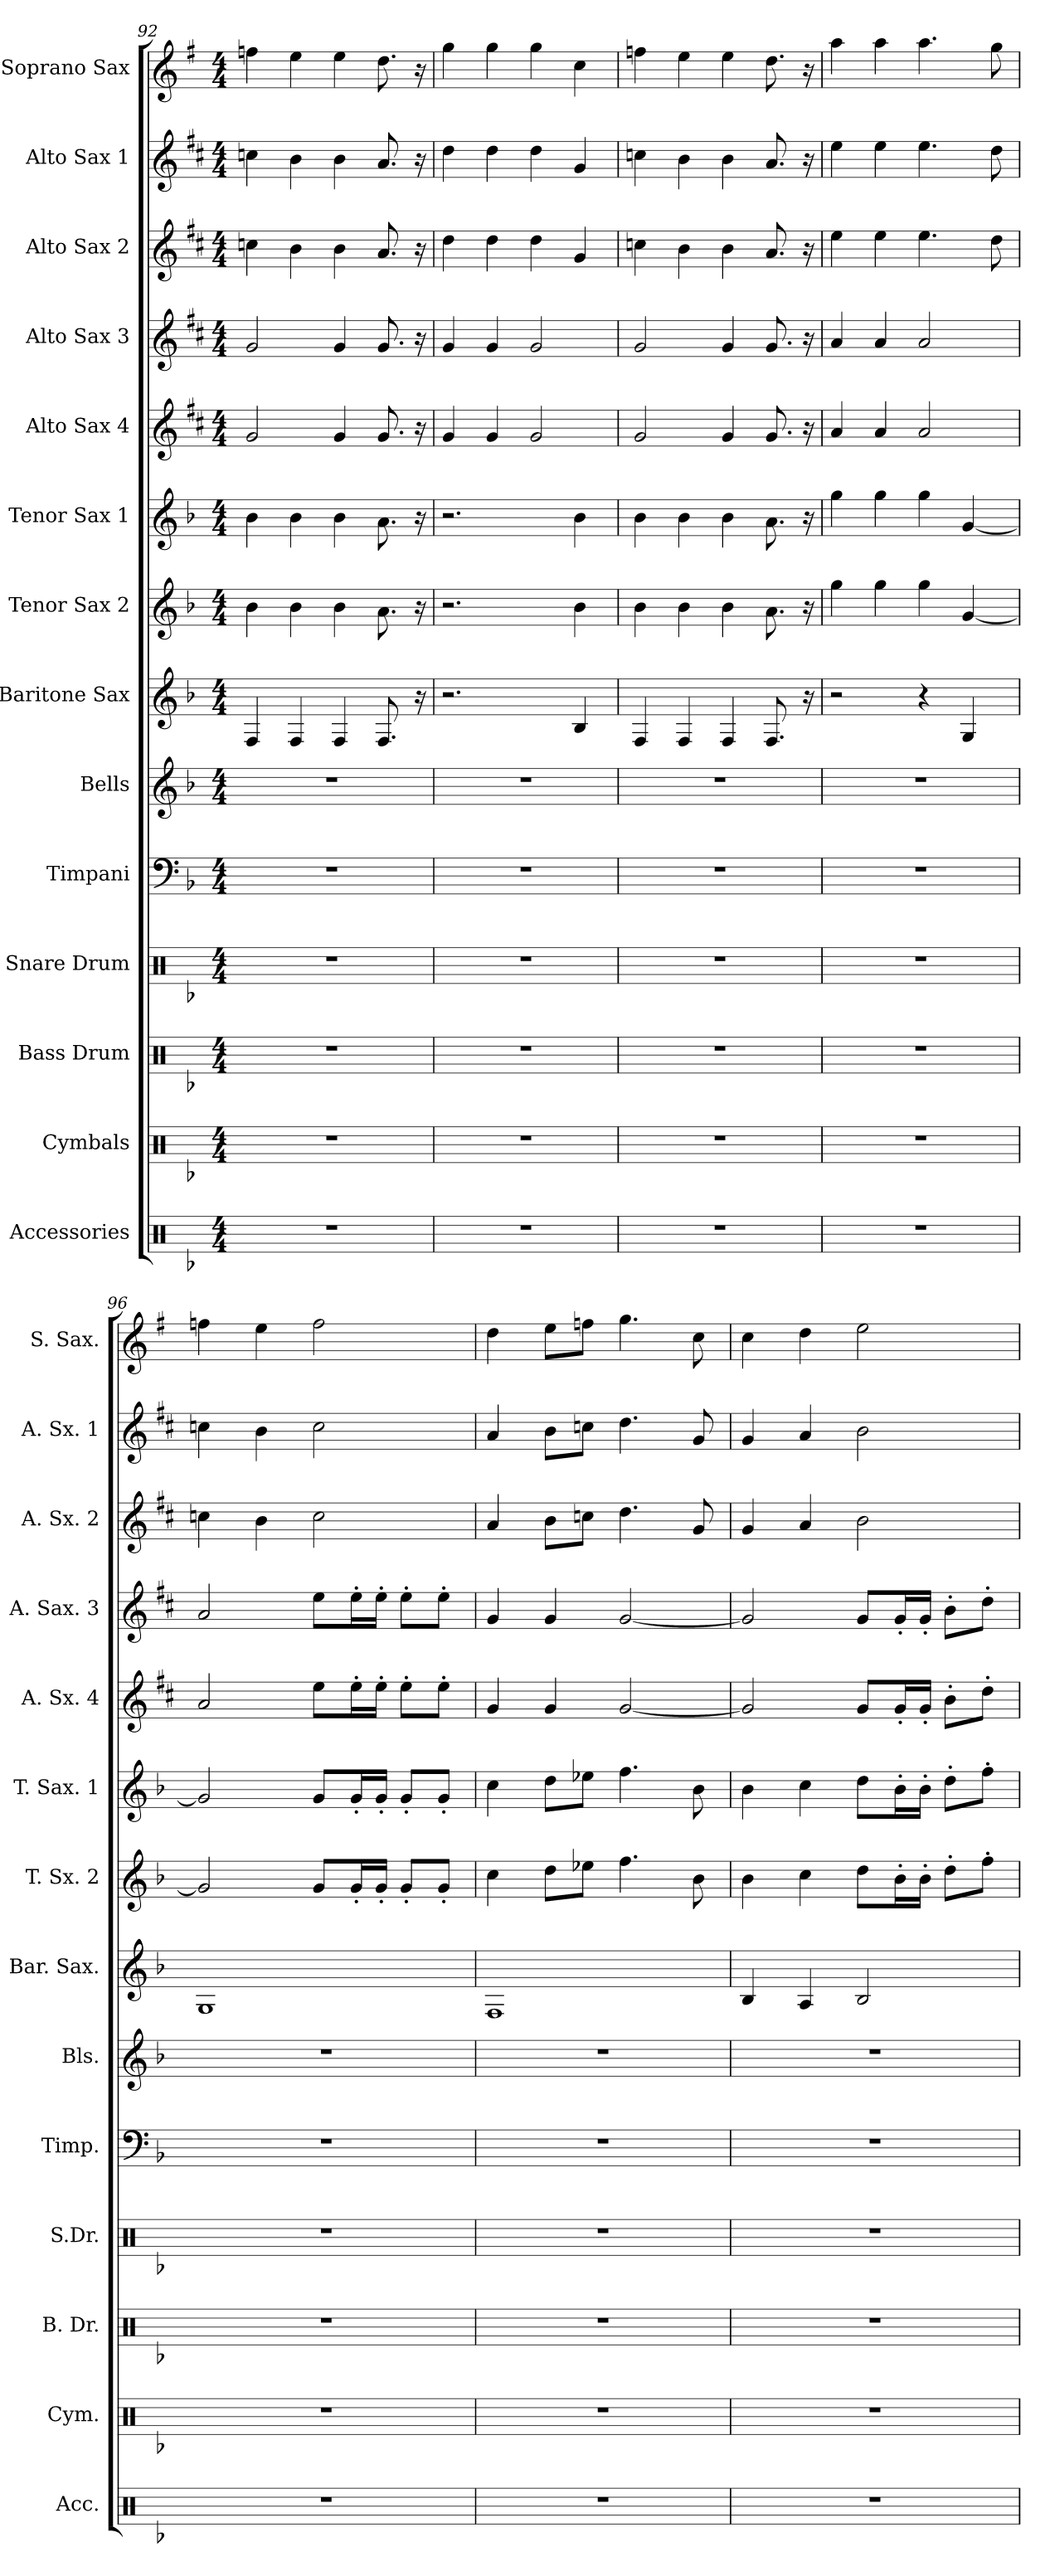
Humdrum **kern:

**kern	**kern	**kern	**kern	**kern	**kern	**kern	**kern	**kern	**kern	**kern	**kern	**kern	**kern
*part14	*part13	*part12	*part11	*part10	*part9	*part8	*part7	*part6	*part5	*part4	*part3	*part2	*part1
*staff14	*staff13	*staff12	*staff11	*staff10	*staff9	*staff8	*staff7	*staff6	*staff5	*staff4	*staff3	*staff2	*staff1
*I"Accessories	*I"Cymbals	*I"Bass Drum	*I"Snare Drum	*I"Timpani	*I"Bells	*I"Baritone Sax	*I"Tenor Sax 2	*I"Tenor Sax 1	*I"Alto Sax 4	*I"Alto Sax  3	*I"Alto Sax 2	*I"Alto Sax 1	*I"Soprano Sax
*I'Acc.	*I'Cym.	*I'B. Dr.	*I'S.Dr.	*I'Timp.	*I'Bls.	*I'Bar. Sax.	*I'T. Sx. 2	*I'T. Sax. 1	*I'A. Sx. 4	*I'A. Sax. 3	*I'A. Sx. 2	*I'A. Sx. 1	*I'S. Sax.
*clefX	*clefX	*clefX	*clefX	*clefF4	*clefG2	*clefG2	*clefG2	*clefG2	*clefG2	*clefG2	*clefG2	*clefG2	*clefG2
*	*	*	*	*	*ITrd-14c-24	*ITrd12c21	*ITrd8c14	*ITrd8c14	*ITrd5c9	*ITrd5c9	*ITrd5c9	*ITrd5c9	*ITrd1c2
*k[b-]	*k[b-]	*k[b-]	*k[b-]	*k[b-]	*k[b-]	*k[b-]	*k[b-]	*k[b-]	*k[b-]	*k[b-]	*k[b-]	*k[b-]	*k[b-]
*F:	*F:	*F:	*F:	*F:	*F:	*F:	*F:	*F:	*F:	*F:	*F:	*F:	*F:
*M4/4	*M4/4	*M4/4	*M4/4	*M4/4	*M4/4	*M4/4	*M4/4	*M4/4	*M4/4	*M4/4	*M4/4	*M4/4	*M4/4
=92	=92	=92	=92	=92	=92	=92	=92	=92	=92	=92	=92	=92	=92
1r	1r	1r	1r	1r	1r	4FF/	4B-\	4B-\	2B-/	2B-/	4e-X\	4e-X\	4ee-X\
.	.	.	.	.	.	4FF/	4B-\	4B-\	.	.	4d\	4d\	4dd\
.	.	.	.	.	.	4FF/	4B-\	4B-\	4B-/	4B-/	4d\	4d\	4dd\
.	.	.	.	.	.	8.FF/	8.A\	8.A\	8.B-/	8.B-/	8.c/	8.c/	8.cc\
.	.	.	.	.	.	16r	16r	16r	16r	16r	16r	16r	16r
=93	=93	=93	=93	=93	=93	=93	=93	=93	=93	=93	=93	=93	=93
1r	1r	1r	1r	1r	1r	2.r	2.r	2.r	4B-/	4B-/	4f\	4f\	4ff\
.	.	.	.	.	.	.	.	.	4B-/	4B-/	4f\	4f\	4ff\
.	.	.	.	.	.	.	.	.	2B-/	2B-/	4f\	4f\	4ff\
.	.	.	.	.	.	4BB-/	4B-\	4B-\	.	.	4B-/	4B-/	4b-\
=94	=94	=94	=94	=94	=94	=94	=94	=94	=94	=94	=94	=94	=94
1r	1r	1r	1r	1r	1r	4FF/	4B-\	4B-\	2B-/	2B-/	4e-X\	4e-X\	4ee-X\
.	.	.	.	.	.	4FF/	4B-\	4B-\	.	.	4d\	4d\	4dd\
.	.	.	.	.	.	4FF/	4B-\	4B-\	4B-/	4B-/	4d\	4d\	4dd\
.	.	.	.	.	.	8.FF/	8.A\	8.A\	8.B-/	8.B-/	8.c/	8.c/	8.cc\
.	.	.	.	.	.	16r	16r	16r	16r	16r	16r	16r	16r
=95	=95	=95	=95	=95	=95	=95	=95	=95	=95	=95	=95	=95	=95
1r	1r	1r	1r	1r	1r	2r	4g\	4g\	4c/	4c/	4g\	4g\	4gg\
.	.	.	.	.	.	.	4g\	4g\	4c/	4c/	4g\	4g\	4gg\
.	.	.	.	.	.	4r	4g\	4g\	2c/	2c/	4.g\	4.g\	4.gg\
.	.	.	.	.	.	4GG/	[4G/	[4G/	.	.	.	.	.
.	.	.	.	.	.	.	.	.	.	.	8f\	8f\	8ff\
=96	=96	=96	=96	=96	=96	=96	=96	=96	=96	=96	=96	=96	=96
1r	1r	1r	1r	1r	1r	1GG	2G/]	2G/]	2c/	2c/	4e-X\	4e-X\	4ee-X\
.	.	.	.	.	.	.	.	.	.	.	4d\	4d\	4dd\
.	.	.	.	.	.	.	8G/L	8G/L	8g\L	8g\L	2e-\	2e-\	2ee-\
.	.	.	.	.	.	.	16G'/L	16G'/L	16g'\L	16g'\L	.	.	.
.	.	.	.	.	.	.	16G'/JJ	16G'/JJ	16g'\JJ	16g'\JJ	.	.	.
.	.	.	.	.	.	.	8G'/L	8G'/L	8g'\L	8g'\L	.	.	.
.	.	.	.	.	.	.	8G'/J	8G'/J	8g'\J	8g'\J	.	.	.
!!LO:PB:g=z
=97	=97	=97	=97	=97	=97	=97	=97	=97	=97	=97	=97	=97	=97
1r	1r	1r	1r	1r	1r	1FF	4c\	4c\	4B-/	4B-/	4c/	4c/	4cc\
.	.	.	.	.	.	.	8d\L	8d\L	4B-/	4B-/	8d\L	8d\L	8dd\L
.	.	.	.	.	.	.	8e-X\J	8e-X\J	.	.	8e-X\J	8e-X\J	8ee-X\J
.	.	.	.	.	.	.	4.f\	4.f\	[2B-/	[2B-/	4.f\	4.f\	4.ff\
.	.	.	.	.	.	.	8B-\	8B-\	.	.	8B-/	8B-/	8b-\
=98	=98	=98	=98	=98	=98	=98	=98	=98	=98	=98	=98	=98	=98
1r	1r	1r	1r	1r	1r	4BB-/	4B-\	4B-\	2B-/]	2B-/]	4B-/	4B-/	4b-\
.	.	.	.	.	.	4AA/	4c\	4c\	.	.	4c/	4c/	4cc\
.	.	.	.	.	.	2BB-/	8d\L	8d\L	8B-/L	8B-/L	2d\	2d\	2dd\
.	.	.	.	.	.	.	16B-'\L	16B-'\L	16B-'/L	16B-'/L	.	.	.
.	.	.	.	.	.	.	16B-'\JJ	16B-'\JJ	16B-'/JJ	16B-'/JJ	.	.	.
.	.	.	.	.	.	.	8d'\L	8d'\L	8d'\L	8d'\L	.	.	.
.	.	.	.	.	.	.	8f'\J	8f'\J	8f'\J	8f'\J	.	.	.
=	=	=	=	=	=	=	=	=	=	=	=	=	=
*-	*-	*-	*-	*-	*-	*-	*-	*-	*-	*-	*-	*-	*-
